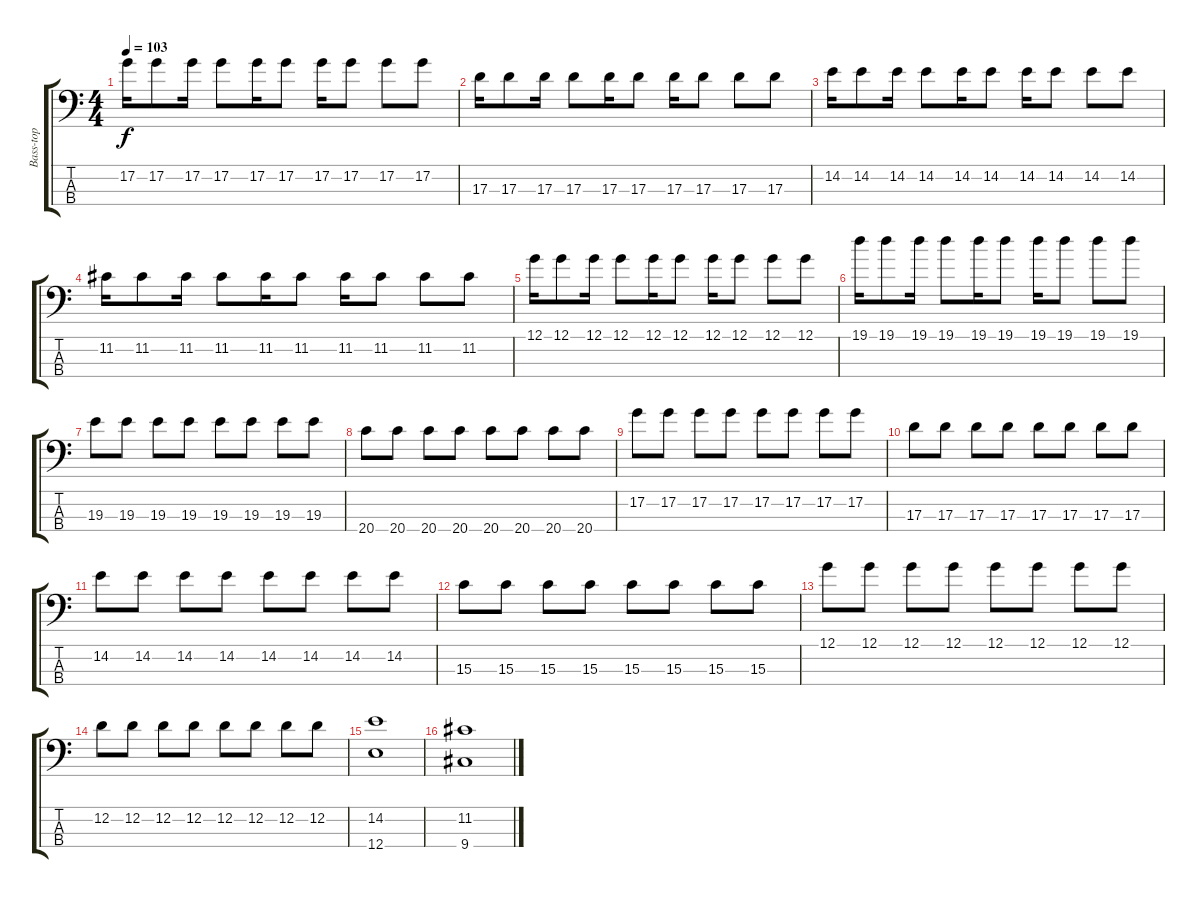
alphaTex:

\track ("Bass-top" "Bass-top") {instrument electricbassfinger}
\staff {score tabs}
\tuning (G2 D2 A1 E1) {hide}
\ts (4 4)
\tempo 103
\clef f4
\ks c
17.2.16{dy f} 17.2.8 17.2.16 17.2.8 17.2.16 17.2.8 17.2.16 17.2.8 17.2.8 17.2.8 |
17.3.16 17.3.8 17.3.16 17.3.8 17.3.16 17.3.8 17.3.16 17.3.8 17.3.8 17.3.8 |
14.2.16 14.2.8 14.2.16 14.2.8 14.2.16 14.2.8 14.2.16 14.2.8 14.2.8 14.2.8 |
11.2.16 11.2.8 11.2.16 11.2.8 11.2.16 11.2.8 11.2.16 11.2.8 11.2.8 11.2.8 |
12.1.16 12.1.8 12.1.16 12.1.8 12.1.16 12.1.8 12.1.16 12.1.8 12.1.8 12.1.8 |
19.1.16 19.1.8 19.1.16 19.1.8 19.1.16 19.1.8 19.1.16 19.1.8 19.1.8 19.1.8 |
19.3.8 19.3.8 19.3.8 19.3.8 19.3.8 19.3.8 19.3.8 19.3.8 |
20.4.8 20.4.8 20.4.8 20.4.8 20.4.8 20.4.8 20.4.8 20.4.8 |
17.2.8 17.2.8 17.2.8 17.2.8 17.2.8 17.2.8 17.2.8 17.2.8 |
17.3.8 17.3.8 17.3.8 17.3.8 17.3.8 17.3.8 17.3.8 17.3.8 |
14.2.8 14.2.8 14.2.8 14.2.8 14.2.8 14.2.8 14.2.8 14.2.8 |
15.3.8 15.3.8 15.3.8 15.3.8 15.3.8 15.3.8 15.3.8 15.3.8 |
12.1.8 12.1.8 12.1.8 12.1.8 12.1.8 12.1.8 12.1.8 12.1.8 |
12.2.8 12.2.8 12.2.8 12.2.8 12.2.8 12.2.8 12.2.8 12.2.8 |
(14.2 12.4).1 |
(11.2 9.4).1
